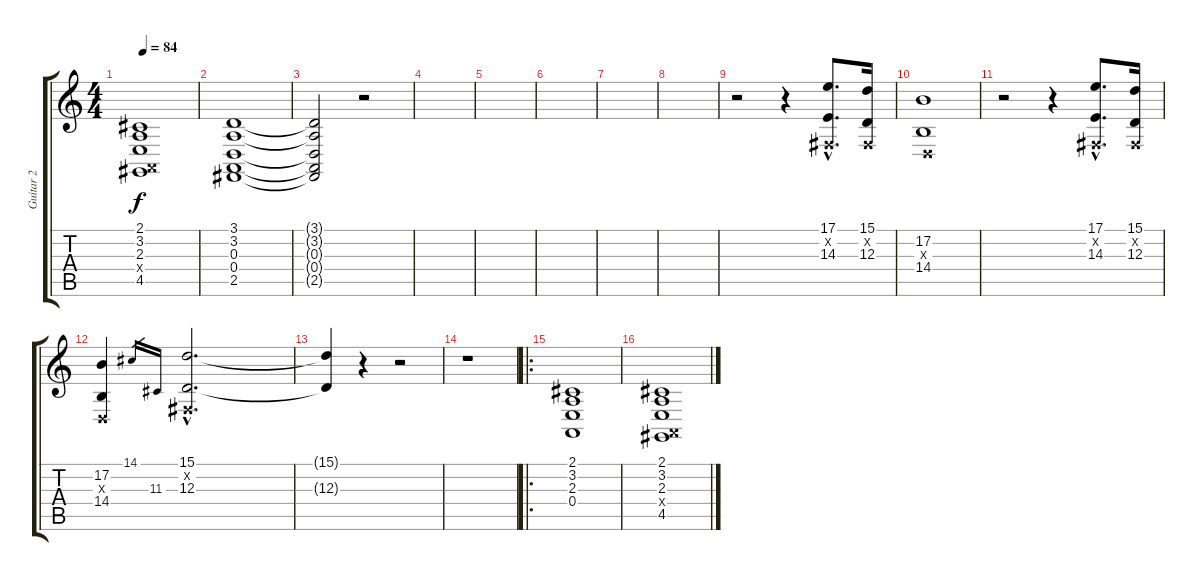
\track ("Guitar 2" "Guitar 2") {instrument stringensemble1}
\staff {score tabs}
\tuning (B3 Gb3 D3 A2 E2 B1) {hide}
\ts (4 4)
\tempo 84
\clef g2
\ks c
(2.1 3.2 2.3 0.4{x} 4.5).1{dy f} |
(3.1 3.2 0.3 0.4 2.5).1 |
(3.1{t} 3.2{t} 0.3{t} 0.4{t} 2.5{t}).2 r.2 |
|
|
|
|
|
r.2 r.4 (17.1{hac} 0.2{hac x} 14.3{hac}).8{d} (15.1 0.2{x} 12.3).16 |
(17.2 0.3{x} 14.4).1 |
r.2 r.4 (17.1{hac} 0.2{hac x} 14.3{hac}).8{d} (15.1 0.2{x} 12.3).16 |
(17.2 0.3{x} 14.4).4 14.1.16{gr} 11.3.16{gr} (15.1{hac} 0.2{hac x} 12.3{hac}).2{d} |
(15.1{t} 12.3{t}).4 r.4 r.2 |
r.1 |
\ro
(2.1 3.2 2.3 0.4).1 |
(2.1 3.2 2.3 0.4{x} 4.5).1
